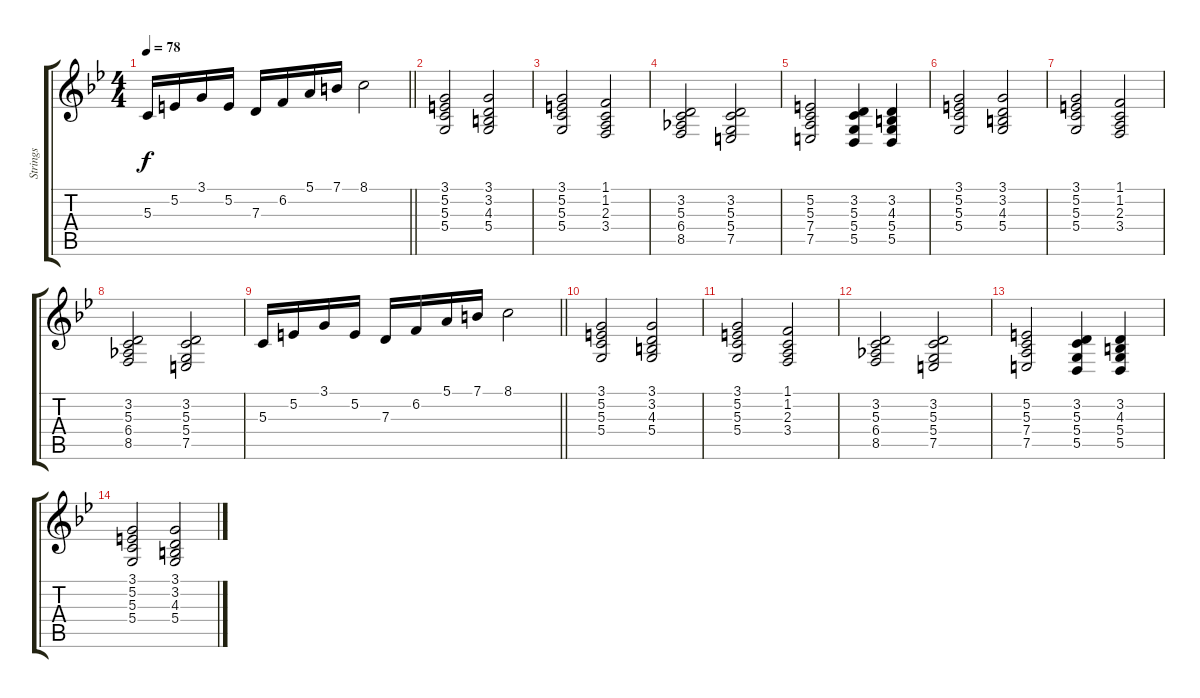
\track ("Strings" "Strings") {instrument stringensemble1}
\staff {score tabs}
\tuning (E4 B3 G3 D3 A2 E2) {hide}
\ts (4 4)
\tempo 78
\clef g2
\barLineRight lightlight
\ks bb
5.3.16{dy f} 5.2.16 3.1.16 5.2.16 7.3.16 6.2.16 5.1.16 7.1.16 8.1.2 |
(3.1 5.2 5.3 5.4).2 (3.1 3.2 4.3 5.4).2 |
(3.1 5.2 5.3 5.4).2 (1.1 1.2 2.3 3.4).2 |
(3.2 5.3 6.4 8.5).2 (3.2 5.3 5.4 7.5).2 |
(5.2 5.3 7.4 7.5).2 (3.2 5.3 5.4 5.5).4 (3.2 4.3 5.4 5.5).4 |
(3.1 5.2 5.3 5.4).2 (3.1 3.2 4.3 5.4).2 |
(3.1 5.2 5.3 5.4).2 (1.1 1.2 2.3 3.4).2 |
(3.2 5.3 6.4 8.5).2 (3.2 5.3 5.4 7.5).2 |
\barLineRight lightlight
5.3.16 5.2.16 3.1.16 5.2.16 7.3.16 6.2.16 5.1.16 7.1.16 8.1.2 |
(3.1 5.2 5.3 5.4).2 (3.1 3.2 4.3 5.4).2 |
(3.1 5.2 5.3 5.4).2 (1.1 1.2 2.3 3.4).2 |
(3.2 5.3 6.4 8.5).2 (3.2 5.3 5.4 7.5).2 |
(5.2 5.3 7.4 7.5).2{volume 0} (3.2 5.3 5.4 5.5).4 (3.2 4.3 5.4 5.5).4 |
(3.1 5.2 5.3 5.4).2 (3.1 3.2 4.3 5.4).2
